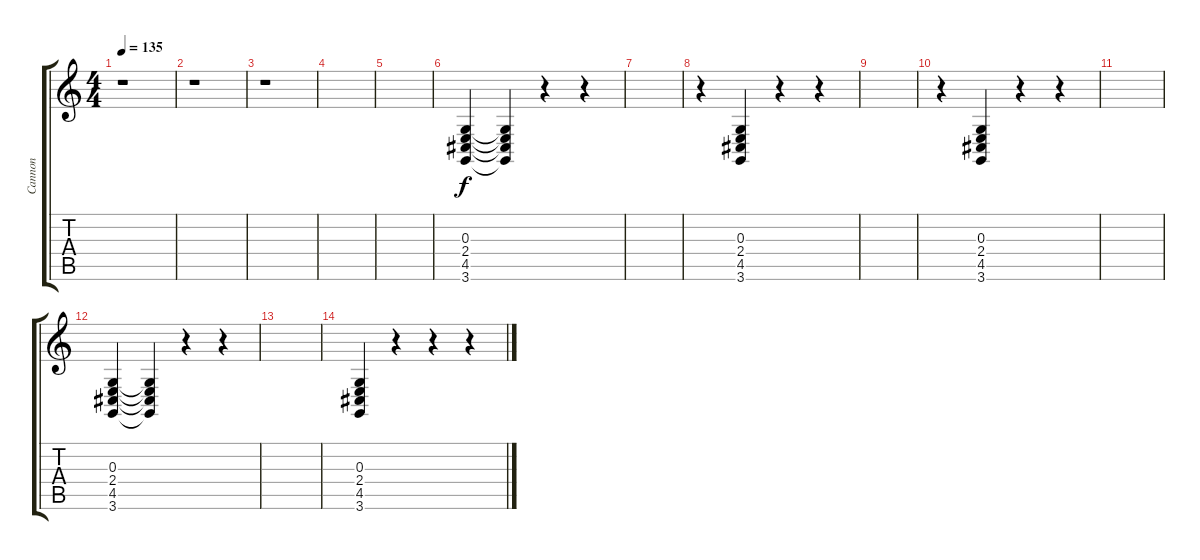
\track ("Cannon" "Cannon") {instrument gunshot}
\staff {score tabs}
\tuning (E4 B3 G3 D3 A2 E2) {hide}
\ts (4 4)
\tempo 135
\clef g2
\ks c
r.1{dy f} |
r.1 |
r.1 |
|
|
(0.3 2.4 4.5 3.6).4 (0.3{t} 2.4{t} 4.5{t} 3.6{t}).4 r.4 r.4 |
|
r.4 (0.3 2.4 4.5 3.6).4 r.4 r.4 |
|
r.4 (0.3 2.4 4.5 3.6).4 r.4 r.4 |
|
(0.3 2.4 4.5 3.6).4 (0.3{t} 2.4{t} 4.5{t} 3.6{t}).4 r.4 r.4 |
|
(0.3 2.4 4.5 3.6).4 r.4 r.4 r.4
